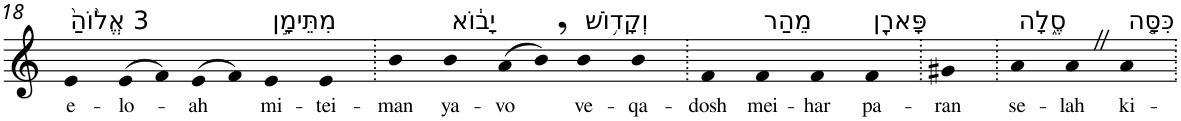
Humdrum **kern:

**kern	**text
*part1	*part1
*staff1	*staff1
*I"Piano	*
*I'Pno	*
!!LO:PB:g=z
*clefG2	*
*k[]	*
=18	=18
!LO:TX:a:t=3 אֱל֙וֹהַ֙	!
!	!LO:LY:b
4e	e-
!	!LO:LY:b
(>8e	-lo-
8f)	.
!	!LO:LY:b
(>8e	-ah
8f)	.
!LO:TX:a:t=מִתֵּימָ֣ן	!
!	!LO:LY:b
4e	mi-
!	!LO:LY:b
4e	-tei-
=19.	=19.
!	!LO:LY:b
4b	-man
!LO:TX:a:t=יָב֔וֹא	!
!	!LO:LY:b
4b	ya-
!	!LO:LY:b
(>8a	-vo
8b,)	.
!LO:TX:a:t=וְקָד֥וֹשׁ	!
!	!LO:LY:b
4b	ve-
!	!LO:LY:b
4b	-qa-
=20.	=20.
!	!LO:LY:b
4f	-dosh
!LO:TX:a:t=מֵהַר	!
!	!LO:LY:b
4f	mei-
!	!LO:LY:b
4f	-har
!LO:TX:a:t=פָּארָ֖ן	!
!	!LO:LY:b
4f	pa-
=21.	=21.
!	!LO:LY:b
4g#X	-ran
=22.	=22.
!LO:TX:a:t=סֶ֑לָה	!
!	!LO:LY:b
4a	se-
!	!LO:LY:b
4aZ	-lah
!LO:TX:a:t=כִּסָּ֤ה	!
!	!LO:LY:b
4a	ki-
=.	=.
*-	*-
